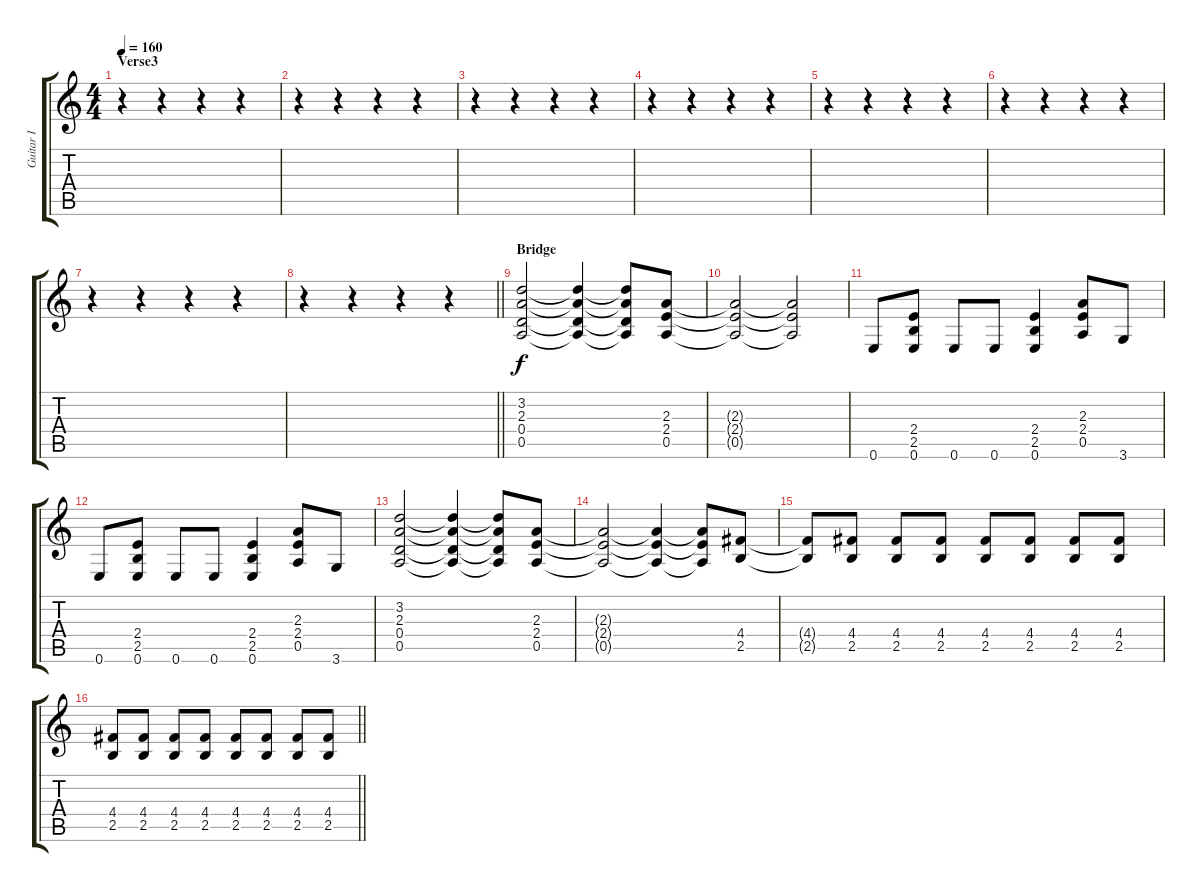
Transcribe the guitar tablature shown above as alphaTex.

\track ("Guitar I" "Guitar I") {instrument overdrivenguitar}
\staff {score tabs}
\tuning (E4 B3 G3 D3 A2 E2) {hide}
\ts (4 4)
\section ("" "Verse3")
\tempo 160
\clef g2
\ks c
r.4{dy f} r.4 r.4 r.4 |
r.4 r.4 r.4 r.4 |
r.4 r.4 r.4 r.4 |
r.4 r.4 r.4 r.4 |
r.4 r.4 r.4 r.4 |
r.4 r.4 r.4 r.4 |
r.4 r.4 r.4 r.4 |
\barLineRight lightlight
r.4 r.4 r.4 r.4 |
\section ("" "Bridge")
(3.2 2.3 0.4 0.5).2 (3.2{t} 2.3{t} 0.4{t} 0.5{t}).4 (3.2{t} 2.3{t} 0.4{t} 0.5{t}).8 (2.3 2.4 0.5).8 |
(2.3{t} 2.4{t} 0.5{t}).2 (2.3{t} 2.4{t} 0.5{t}).2 |
0.6.8 (2.4 2.5 0.6).8 0.6.8 0.6.8 (2.4 2.5 0.6).4 (2.3 2.4 0.5).8 3.6.8 |
0.6.8 (2.4 2.5 0.6).8 0.6.8 0.6.8 (2.4 2.5 0.6).4 (2.3 2.4 0.5).8 3.6.8 |
(3.2 2.3 0.4 0.5).2 (3.2{t} 2.3{t} 0.4{t} 0.5{t}).4 (3.2{t} 2.3{t} 0.4{t} 0.5{t}).8 (2.3 2.4 0.5).8 |
(2.3{t} 2.4{t} 0.5{t}).2 (2.3{t} 2.4{t} 0.5{t}).4 (2.3{t} 2.4{t} 0.5{t}).8 (4.4 2.5).8 |
(4.4{t} 2.5{t}).8 (4.4 2.5).8 (4.4 2.5).8 (4.4 2.5).8 (4.4 2.5).8 (4.4 2.5).8 (4.4 2.5).8 (4.4 2.5).8 |
\barLineRight lightlight
(4.4 2.5).8 (4.4 2.5).8 (4.4 2.5).8 (4.4 2.5).8 (4.4 2.5).8 (4.4 2.5).8 (4.4 2.5).8 (4.4 2.5).8
